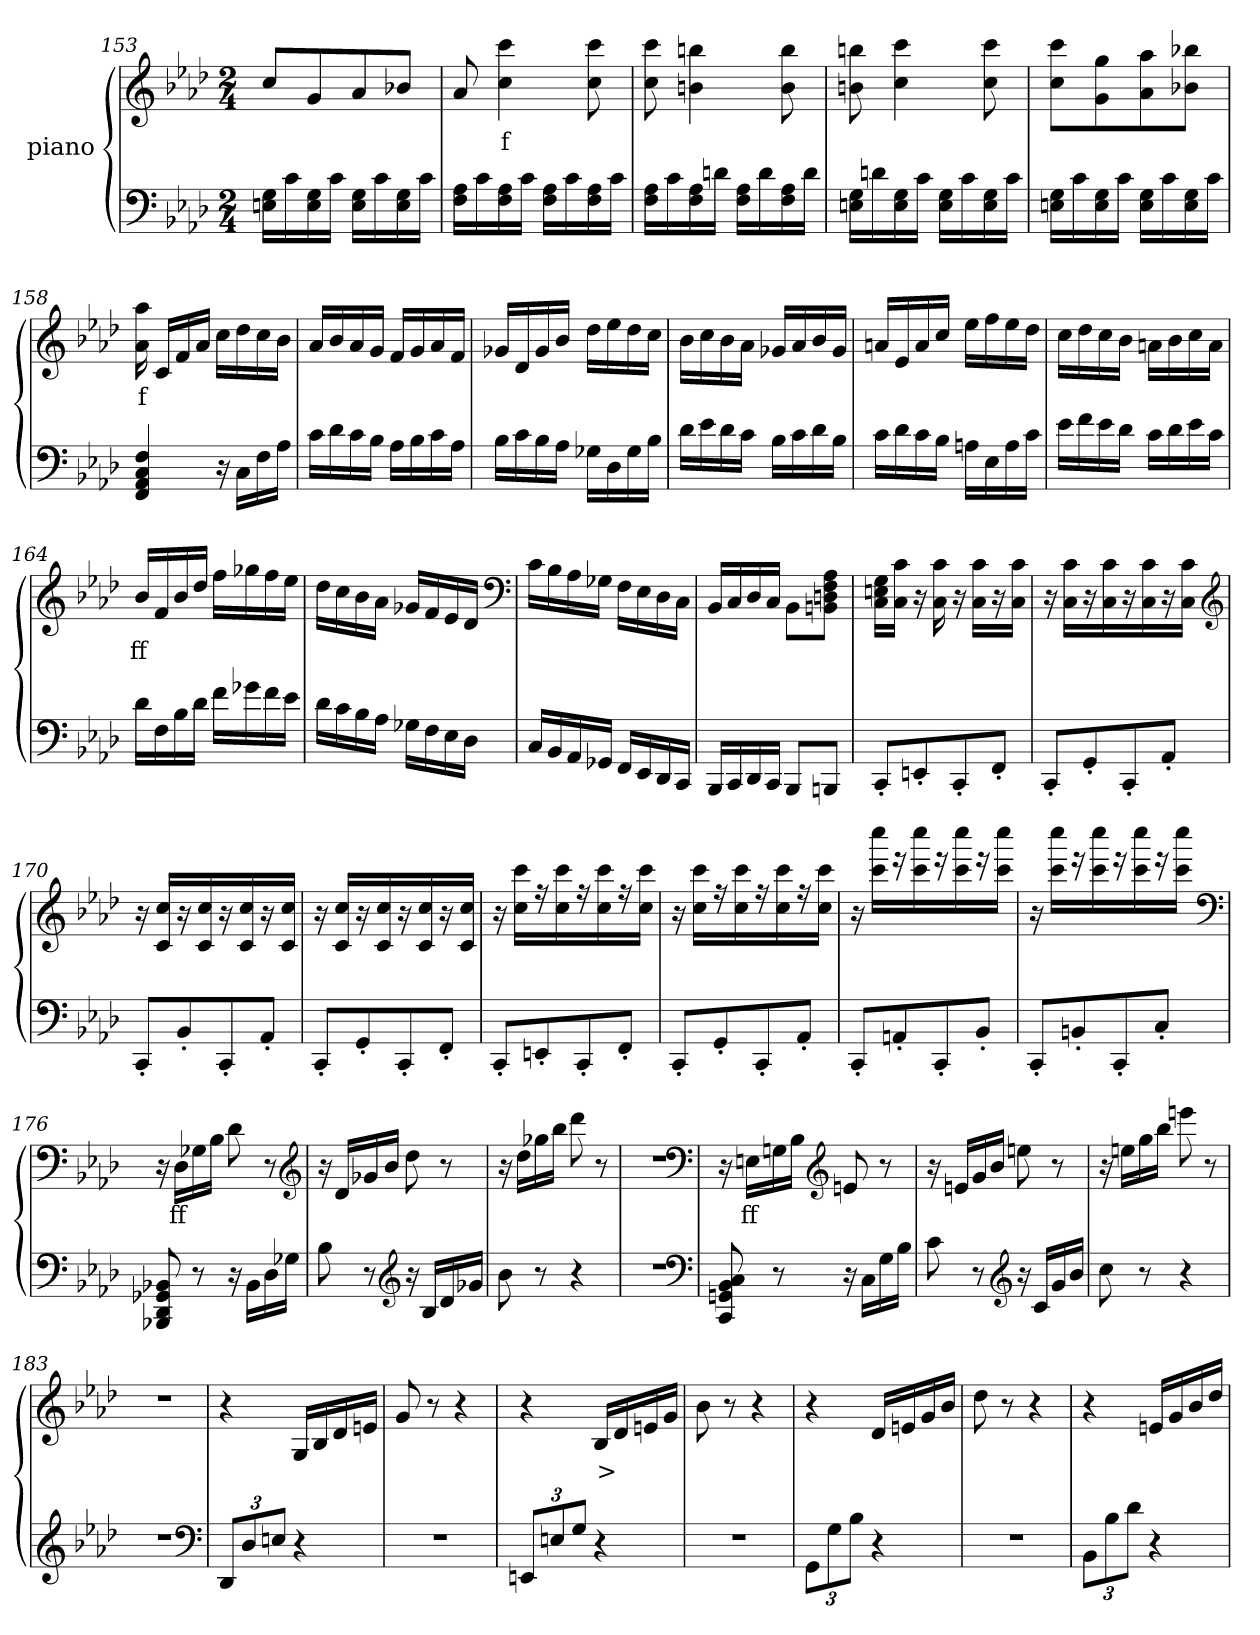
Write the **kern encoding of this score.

**kern	**kern	**text
*part2	*part1	*part1
*staff2	*staff1	*staff1
*	*I"piano	*
*clefF4	*clefG2	*
*k[b-e-a-d-]	*k[b-e-a-d-]	*
*f:	*f:	*
*M2/4	*M2/4	*
=153	=153	=153
16En 16GLL	8ccL	.
16c	.	.
16E 16G	8g	.
16cJJ	.	.
16E 16GLL	8a-	.
16c	.	.
16E 16G	8b-XJ	.
16cJJ	.	.
=154	=154	=154
16F 16A-LL	8a-	.
16c	.	.
16F 16A-	4cc 4ccc	f
16cJJ	.	.
16F 16A-LL	.	.
16c	.	.
16F 16A-	8cc 8ccc	.
16cJJ	.	.
=155	=155	=155
16F 16A-LL	8cc 8ccc	.
16c	.	.
16F 16A-	4bn 4bbn	.
16dnJJ	.	.
16F 16A-LL	.	.
16d	.	.
16F 16A-	8b 8bb	.
16dJJ	.	.
=156	=156	=156
16En 16GLL	8bn 8bbn	.
16dn	.	.
16E 16G	4cc 4ccc	.
16cJJ	.	.
16E 16GLL	.	.
16c	.	.
16E 16G	8cc 8ccc	.
16cJJ	.	.
=157	=157	=157
16En 16GLL	8cc 8cccL	.
16c	.	.
16E 16G	8g 8gg	.
16cJJ	.	.
16E 16GLL	8a- 8aa-	.
16c	.	.
16E 16G	8b-X 8bb-XJ	.
16cJJ	.	.
=158	=158	=158
4FF 4AA- 4C 4F	16a- 16aa-	f
.	16cLL	.
.	16f	.
.	16a-JJ	.
16r	16ccLL	.
16CLL	16dd-	.
16F	16cc	.
16A-JJ	16b-JJ	.
=159	=159	=159
16cLL	16a-LL	.
16d-	16b-	.
16c	16a-	.
16B-JJ	16gJJ	.
16A-LL	16fLL	.
16B-	16g	.
16c	16a-	.
16A-JJ	16fJJ	.
=160	=160	=160
16B-LL	16g-XLL	.
16c	16d-	.
16B-	16g-	.
16A-JJ	16b-JJ	.
16G-XLL	16dd-LL	.
16D-	16ee-	.
16G-	16dd-	.
16B-JJ	16ccJJ	.
=161	=161	=161
16d-LL	16b-LL	.
16e-	16cc	.
16d-	16b-	.
16cJJ	16a-JJ	.
16B-LL	16g-XLL	.
16c	16a-	.
16d-	16b-	.
16B-JJ	16g-JJ	.
=162	=162	=162
16cLL	16anLL	.
16d-	16e-	.
16c	16a	.
16B-JJ	16ccJJ	.
16AnLL	16ee-LL	.
16E-	16ff	.
16A	16ee-	.
16cJJ	16dd-JJ	.
=163	=163	=163
16e-LL	16ccLL	.
16f	16dd-	.
16e-	16cc	.
16d-JJ	16b-JJ	.
16cLL	16anLL	.
16d-	16b-	.
16e-	16cc	.
16cJJ	16aJJ	.
=164	=164	=164
16d-LL	16b-LL	ff
16F	16f	.
16B-	16b-	.
16d-JJ	16dd-JJ	.
16fLL	16ffLL	.
16g-X	16gg-X	.
16f	16ff	.
16e-JJ	16ee-JJ	.
=165	=165	=165
16d-LL	16dd-LL	.
16c	16cc	.
16B-	16b-	.
16A-JJ	16a-JJ	.
16G-XLL	16g-XLL	.
16F	16f	.
16E-	16e-	.
16D-JJ	16d-JJ	.
*	*clefF4	*
=166	=166	=166
16CLL	16cLL	.
16BB-	16B-	.
16AA-	16A-	.
16GG-XJJ	16G-XJJ	.
16FFLL	16FLL	.
16EE-	16E-	.
16DD-	16D-	.
16CCJJ	16CJJ	.
=167	=167	=167
16BBB-LL	16BB-LL	.
16CC	16C	.
16DD-	16D-	.
16CCJJ	16CJJ	.
8BBB-L	8BB-L	.
8BBBnJ	8BBn 8Dn 8F 8A-J	.
=168	=168	=168
8CC'>L	16C 16En 16GLL	.
.	16C 16cJJ	.
8EEn'>	16r	.
.	16C 16c	.
8CC'>	16r	.
.	16C 16cLL	.
8FF'>J	16r	.
.	16C 16cJJ	.
=169	=169	=169
8CC'>L	16r	.
.	16C 16cLL	.
8GG'>	16r	.
.	16C 16c	.
8CC'>	16r	.
.	16C 16c	.
8AA-'>J	16r	.
.	16C 16cJJ	.
*	*clefG2	*
=170	=170	=170
8CC'>L	16r	.
.	16c 16ccLL	.
8BB-'>	16r	.
.	16c 16cc	.
8CC'>	16r	.
.	16c 16cc	.
8AA-'>J	16r	.
.	16c 16ccJJ	.
=171	=171	=171
8CC'>L	16r	.
.	16c 16ccLL	.
8GG'>	16r	.
.	16c 16cc	.
8CC'>	16r	.
.	16c 16cc	.
8FF'>J	16r	.
.	16c 16ccJJ	.
=172	=172	=172
8CC'>L	16r	.
.	16cc 16cccLL	.
8EEn'>	16r	.
.	16cc 16ccc	.
8CC'>	16r	.
.	16cc 16ccc	.
8FF'>J	16r	.
.	16cc 16cccJJ	.
=173	=173	=173
8CC'>L	16r	.
.	16cc 16cccLL	.
8GG'>	16r	.
.	16cc 16ccc	.
8CC'>	16r	.
.	16cc 16ccc	.
8AA-'>J	16r	.
.	16cc 16cccJJ	.
=174	=174	=174
8CC'>L	16r	.
.	16ccc 16ccccLL	.
8AAn'>	16r	.
.	16ccc 16cccc	.
8CC'>	16r	.
.	16ccc 16cccc	.
8BB-'>J	16r	.
.	16ccc 16ccccJJ	.
=175	=175	=175
8CC'>L	16r	.
.	16ccc 16ccccLL	.
8BBn'>	16r	.
.	16ccc 16cccc	.
8CC'>	16r	.
.	16ccc 16cccc	.
8C'>J	16r	.
.	16ccc 16ccccJJ	.
*	*clefF4	*
=176	=176	=176
8BBB-X 8DD- 8GG-X 8BB-X	16r	.
.	16D-LL	ff
8r	16G-X	.
.	16B-JJ	.
16r	8d-	.
16BB-LL	.	.
16D-	8r	.
16G-JJ	.	.
*	*clefG2	*
=177	=177	=177
8B-	16r	.
.	16d-LL	.
8r	16g-X	.
.	16b-JJ	.
*clefG2	*	*
16r	8dd-	.
16B-LL	.	.
16d-	8r	.
16g-XJJ	.	.
=178	=178	=178
8b-	16r	.
.	16dd-LL	.
8r	16gg-X	.
.	16bb-JJ	.
4r	8ddd-	.
.	8r	.
=179	=179	=179
2r	2r	.
*clefF4	*clefF4	*
=180	=180	=180
8CC 8GGn 8BB- 8C	16r	.
.	16EnLL	ff
8r	16Gn	.
.	16B-JJ	.
*	*clefG2	*
16r	8en	.
16CLL	.	.
16G	8r	.
16B-JJ	.	.
=181	=181	=181
8c	16r	.
.	16enLL	.
8r	16g	.
.	16b-JJ	.
*clefG2	*	*
16r	8een	.
16cLL	.	.
16g	8r	.
16b-JJ	.	.
=182	=182	=182
8cc	16r	.
.	16eenLL	.
8r	16gg	.
.	16bb-JJ	.
4r	8eeen	.
.	8r	.
=183	=183	=183
2r	2r	.
*clefF4	*	*
=184	=184	=184
12DD-L	4r	p
12D-	.	.
12EnJ	.	.
4r	16GLL	.
.	16B-	.
.	16d-	.
.	16enJJ	.
=185	=185	=185
2r	8g	.
.	8r	.
.	4r	.
=186	=186	=186
12EEnL	4r	.
12En	.	.
12GJ	.	.
4r	16B-LL	>
.	16d-	.
.	16en	.
.	16gJJ	.
=187	=187	=187
2r	8b-	.
.	8r	.
.	4r	.
=188	=188	=188
12GGL	4r	.
12G	.	.
12B-J	.	.
4r	16d-LL	.
.	16en	.
.	16g	.
.	16b-JJ	.
=189	=189	=189
2r	8dd-	.
.	8r	.
.	4r	.
=190	=190	=190
12BB-L	4r	.
12B-	.	.
12d-J	.	.
4r	16enLL	.
.	16g	.
.	16b-	.
.	16dd-JJ	.
=	=	=
*-	*-	*-
